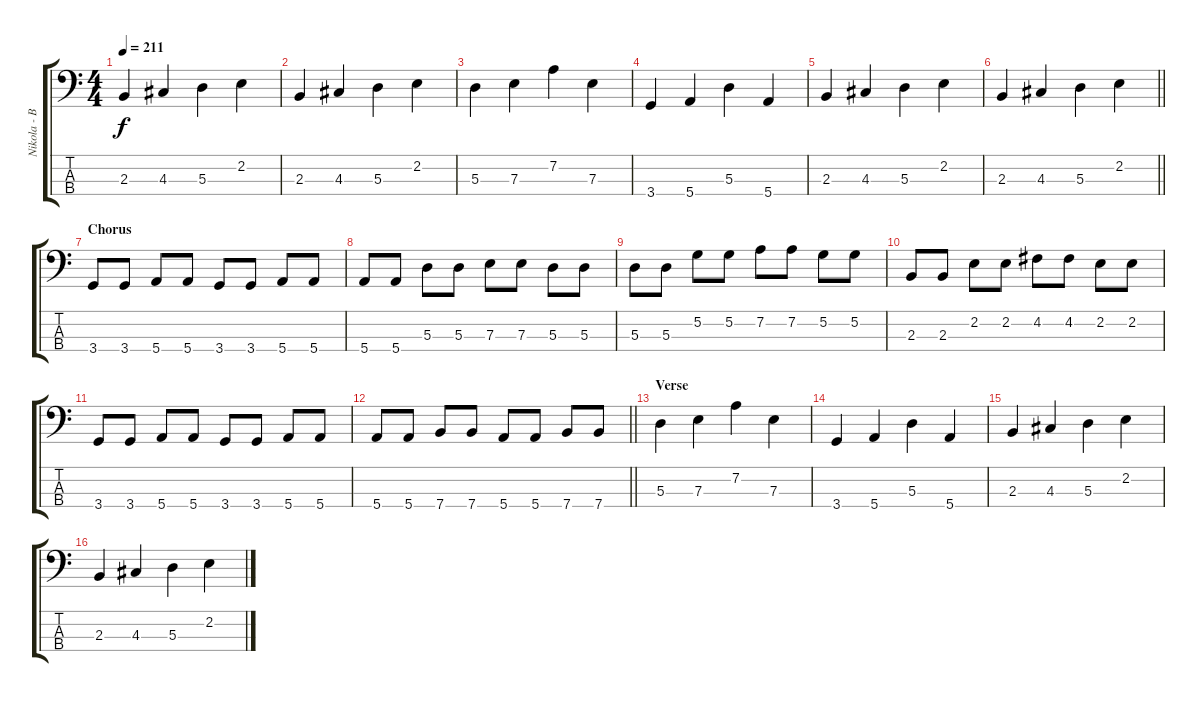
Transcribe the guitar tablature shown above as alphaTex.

\track ("Nikola - Bass" "Nikola - B") {instrument electricbasspick}
\staff {score tabs}
\tuning (G2 D2 A1 E1) {hide}
\ts (4 4)
\tempo 211
\clef f4
\ks c
2.3.4{dy f} 4.3.4 5.3.4 2.2.4 |
2.3.4 4.3.4 5.3.4 2.2.4 |
5.3.4 7.3.4 7.2.4 7.3.4 |
3.4.4 5.4.4 5.3.4 5.4.4 |
2.3.4 4.3.4 5.3.4 2.2.4 |
\barLineRight lightlight
2.3.4 4.3.4 5.3.4 2.2.4 |
\section ("" "Chorus")
3.4.8 3.4.8 5.4.8 5.4.8 3.4.8 3.4.8 5.4.8 5.4.8 |
5.4.8 5.4.8 5.3.8 5.3.8 7.3.8 7.3.8 5.3.8 5.3.8 |
5.3.8 5.3.8 5.2.8 5.2.8 7.2.8 7.2.8 5.2.8 5.2.8 |
2.3.8 2.3.8 2.2.8 2.2.8 4.2.8 4.2.8 2.2.8 2.2.8 |
3.4.8 3.4.8 5.4.8 5.4.8 3.4.8 3.4.8 5.4.8 5.4.8 |
\barLineRight lightlight
5.4.8 5.4.8 7.4.8 7.4.8 5.4.8 5.4.8 7.4.8 7.4.8 |
\section ("" "Verse")
5.3.4 7.3.4 7.2.4 7.3.4 |
3.4.4 5.4.4 5.3.4 5.4.4 |
2.3.4 4.3.4 5.3.4 2.2.4 |
2.3.4 4.3.4 5.3.4 2.2.4
